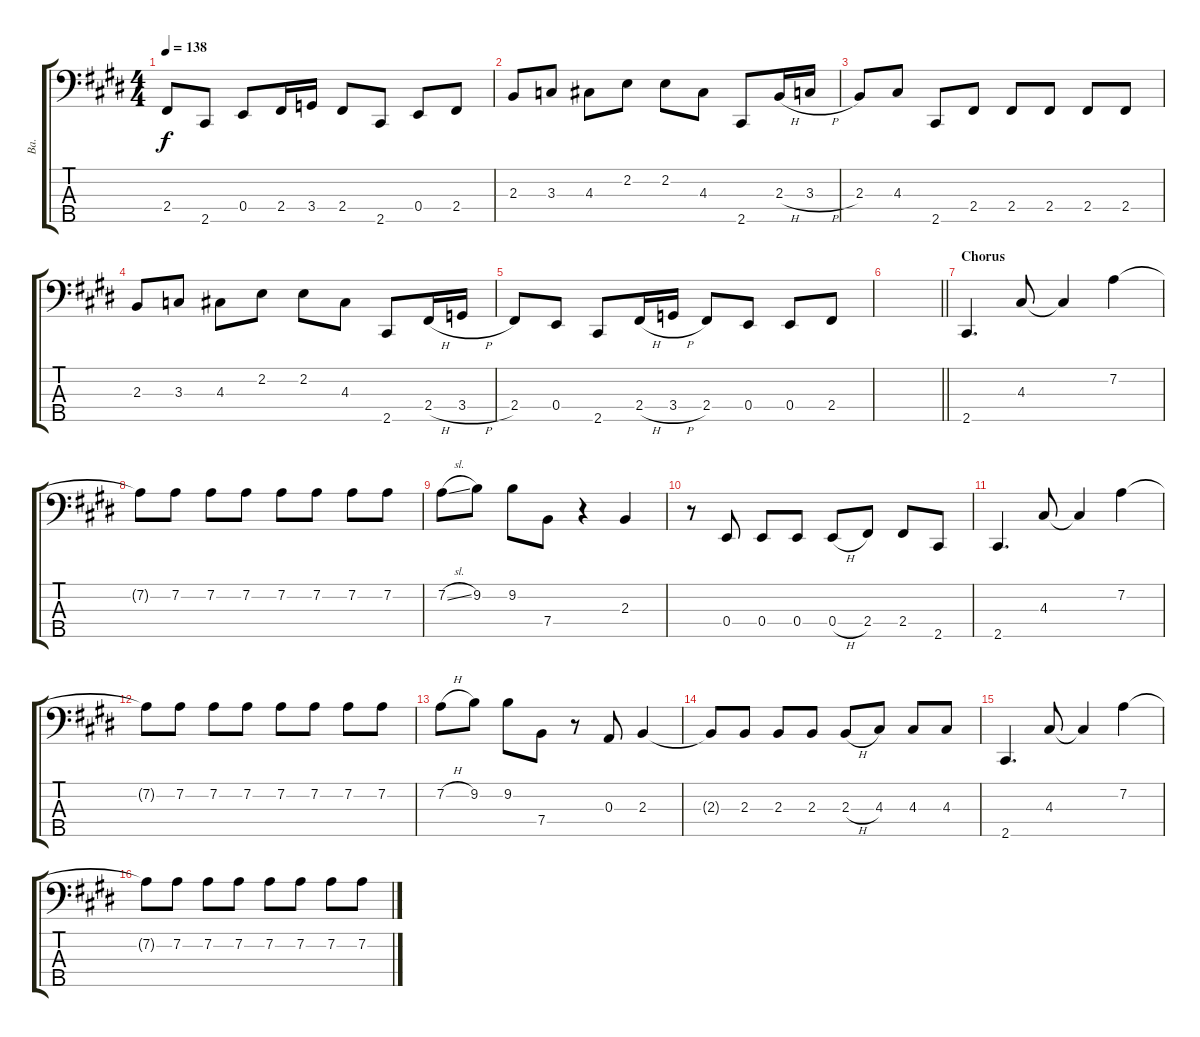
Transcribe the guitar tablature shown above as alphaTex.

\track ("Ba." "Ba.") {instrument electricbassfinger}
\staff {score tabs}
\tuning (G2 D2 A1 E1 B0) {hide}
\ts (4 4)
\tempo 138
\clef f4
\ks e
2.4.8{dy f} 2.5.8 0.4.8 2.4.16 3.4.16 2.4.8 2.5.8 0.4.8 2.4.8 |
2.3.8 3.3.8 4.3.8 2.2.8 2.2.8 4.3.8 2.5.8 2.3{h}.16 3.3{h}.16 |
2.3.8 4.3.8 2.5.8 2.4.8 2.4.8 2.4.8 2.4.8 2.4.8 |
2.3.8 3.3.8 4.3.8 2.2.8 2.2.8 4.3.8 2.5.8 2.4{h}.16 3.4{h}.16 |
2.4.8 0.4.8 2.5.8 2.4{h}.16 3.4{h}.16 2.4.8 0.4.8 0.4.8 2.4.8 |
\barLineRight lightlight
|
\section ("" "Chorus")
2.5.4{d} 4.3.8 4.3{t}.4 7.2.4 |
7.2{t}.8 7.2.8 7.2.8 7.2.8 7.2.8 7.2.8 7.2.8 7.2.8 |
7.2{sl}.8 9.2.8 9.2.8 7.4.8 r.4 2.3.4 |
r.8 0.4.8 0.4.8 0.4.8 0.4{h}.8 2.4.8 2.4.8 2.5.8 |
2.5.4{d} 4.3.8 4.3{t}.4 7.2.4 |
7.2{t}.8 7.2.8 7.2.8 7.2.8 7.2.8 7.2.8 7.2.8 7.2.8 |
7.2{h}.8 9.2.8 9.2.8 7.4.8 r.8 0.3.8 2.3.4 |
2.3{t}.8 2.3.8 2.3.8 2.3.8 2.3{h}.8 4.3.8 4.3.8 4.3.8 |
2.5.4{d} 4.3.8 4.3{t}.4 7.2.4 |
7.2{t}.8 7.2.8 7.2.8 7.2.8 7.2.8 7.2.8 7.2.8 7.2.8
